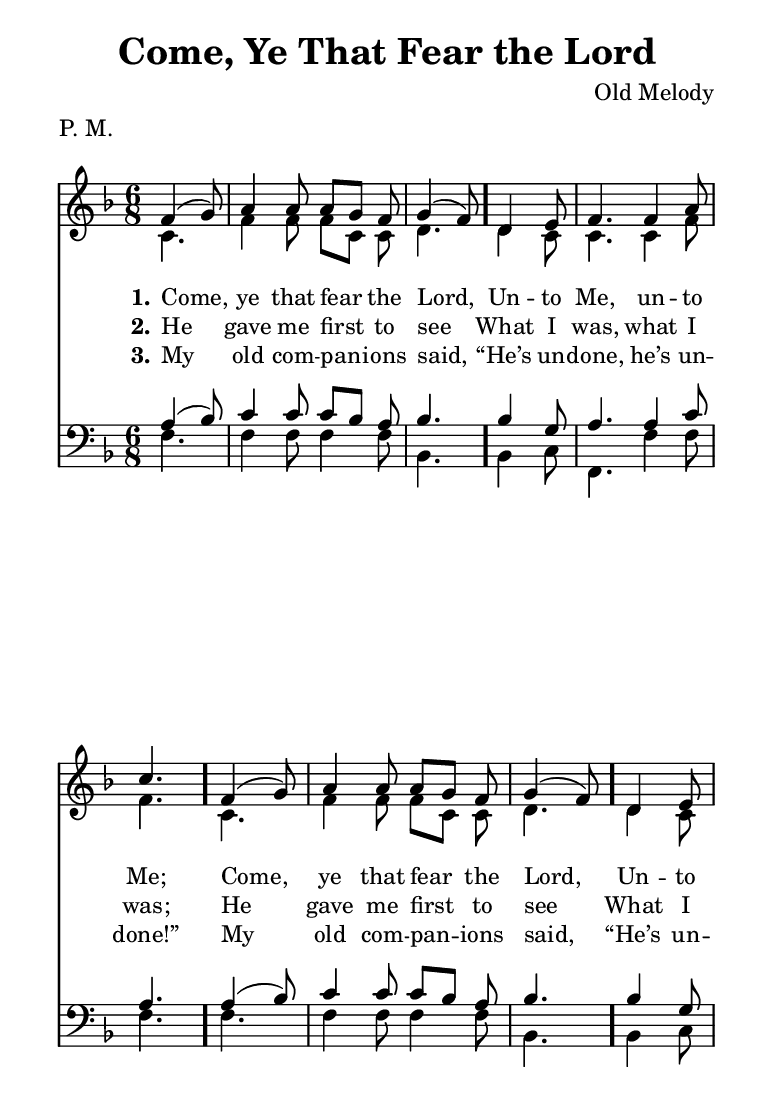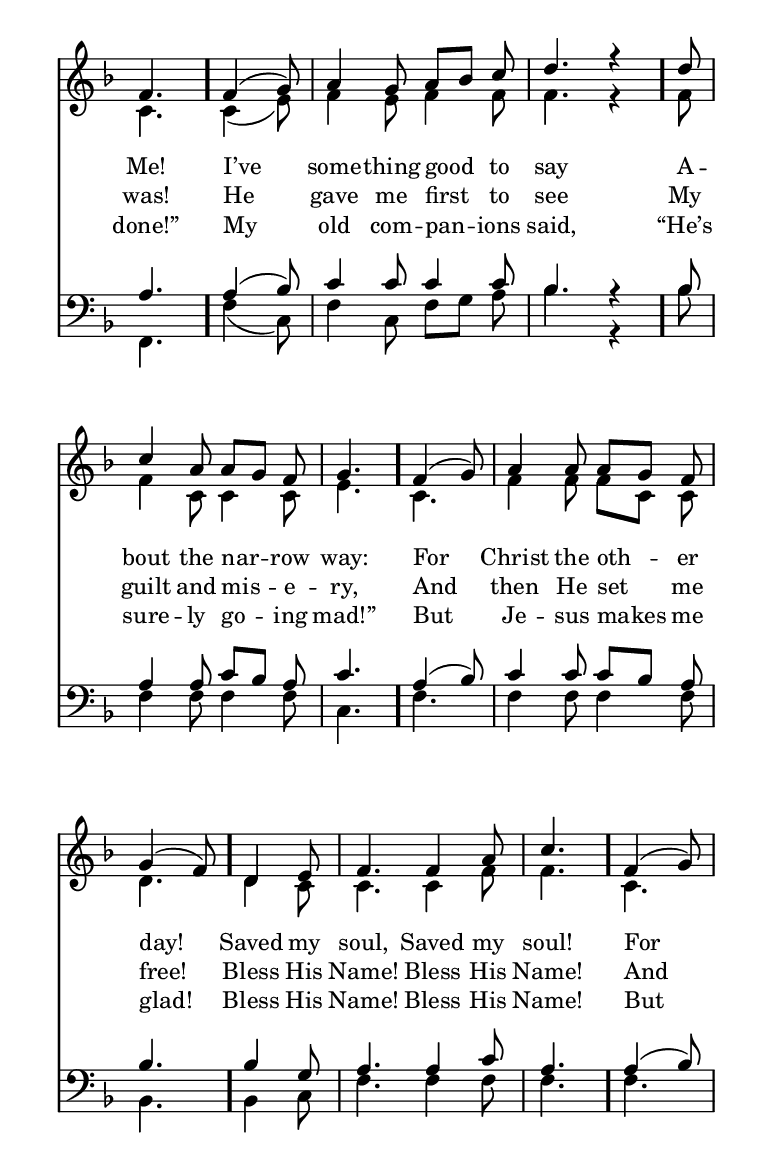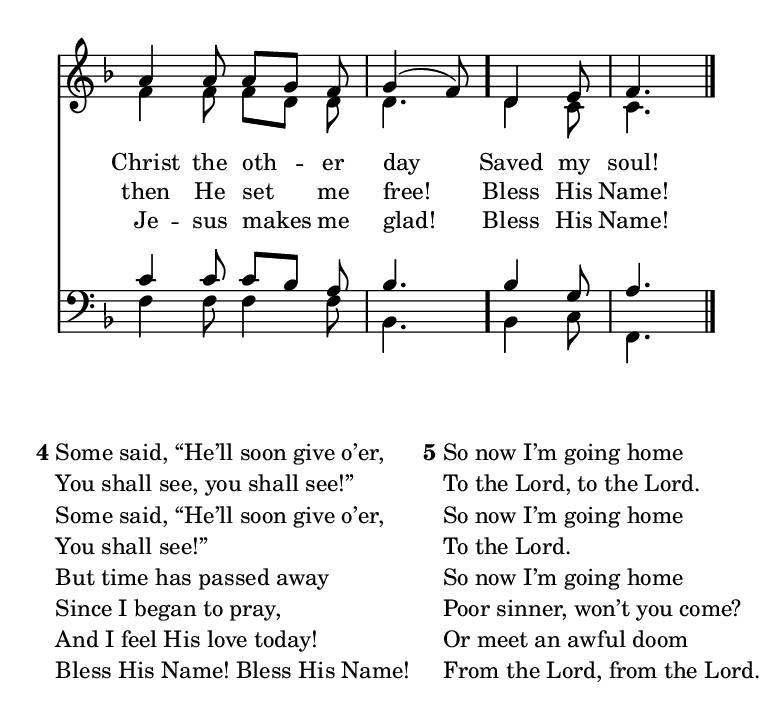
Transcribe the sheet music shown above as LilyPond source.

\include "common/global.ily"
\paper {
  \include "common/paper.ily"
  %ragged-bottom = ##t
  %ragged-last-bottom = ##t
  %systems-per-page = ##f
  %page-count = ##f
}

\header{
  hymnnumber = "78"
  title = "Come, Ye That Fear the Lord"
  tunename = "Lorneville"
  meter = "P. M."
  %poet = ""
  composer = "Old Melody"
  %copyright = ""
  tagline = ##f
}

% for fermata in MIDI
ta = { \tempo 4=100 }
tb = { \tempo 4=50  }

patternAA = { c4( c8) | c4 c8 c8[ c8] c8 | c4( c8) }
patternAB = { c4.     | c4 c8 c8[ c8] c8 | c4.     }
patternAC = { c4( c8) | c4 c8 c8[ c8] c8 | c4.     }
patternAD = { c4.     | c4 c8 c4      c8 | c4.     }

patternBA = { c4 c8 c4. }

patternCA = { \patternBA }

patternDA = { c4( c8) | c4 c8 c8[ c8] c8 | c4. c4 }
patternDB = { c4( c8) | c4 c8 c4      c8 | c4. c4 }

patternEA = { c8 | c4 c8 c8[ c8] c8 | c4. }
patternEB = { c8 | c4 c8 c4      c8 | c4. }

global = {
  \include "common/overrides.ily"
  \override Staff.TimeSignature.style = #'()
  \time 6/8
  \override Score.MetronomeMark.transparent = ##t % hide all fermata changes too
  \ta
  \key f \major
  \partial 4.
  \autoBeamOff
}

notesSoprano = {
\global
\relative c' {

  \changePitch \patternAA { f g | a a a g f | g f }
  \changePitch \patternBA { d e | f f a | c }
  \changePitch \patternAA { f, g a a a g f | g f }
  \changePitch \patternCA { d e f }

  \changePitch \patternDA { f g | a g a bes c | d r }
  \changePitch \patternEA { d | c a a g f | g }
  \changePitch \patternAA { f g | a a a g f | g f }
  \changePitch \patternCA { d e f }
  \changePitch \patternCA { f a | c }

  \changePitch \patternAA { f, g | a a a g f | g f }
  \changePitch \patternCA { d e | f }

  \bar "|."

}
}

notesAlto = {
\global
\relative e' {

  \changePitch \patternAB { c | f f f c c | d }
  \changePitch \patternBA { d c | c c f | f }
  \changePitch \patternAB { c | f f f c c | d }
  \changePitch \patternCA { d c | c }

  \changePitch \patternDB { c e | f e f f | f r }
  \changePitch \patternEB { f | f c c c | e }
  \changePitch \patternAB { c | f f f c c | d }
  \changePitch \patternCA { d c c }
  \changePitch \patternCA { c f | f }

  \changePitch \patternAB { c | f f f d d | d }
  \changePitch \patternCA { d c | c }

}
}

notesTenor = {
\global
\relative a {

  \changePitch \patternAC { a bes | c c c bes a | bes }
  \changePitch \patternBA { bes g | a a c | a }
  \changePitch \patternAC { a bes | c c c bes a | bes }
  \changePitch \patternCA { bes g | a }

  \changePitch \patternDB { a bes | c c c c | bes r }
  \changePitch \patternEA { bes | a a c bes a | c }
  \changePitch \patternAC { a bes | c c c bes a | bes }
  \changePitch \patternCA { bes g | a}
  \changePitch \patternCA { a c | a }

  \changePitch \patternAC { a bes | c c c bes a | bes }
  \changePitch \patternCA { bes g | a }

}
}

notesBass = {
\global
\relative f {

  \changePitch \patternAD { f | f f f f | bes, }
  \changePitch \patternBA { bes c | f, f' f | f }
  \changePitch \patternAD { f | f f f f | bes, }
  \changePitch \patternCA { bes c | f, }

  \changePitch \patternDA { f' c | f c f g a | bes r }
  \changePitch \patternEB { bes | f f f f | c }
  \changePitch \patternAD { f | f f f f | bes, }
  \changePitch \patternCA { bes c | f }
  \changePitch \patternCA { f f | f }

  \changePitch \patternAD { f | f f f f | bes, }
  \changePitch \patternCA { bes c | f, }

}
}

wordsA = \lyricmode {
\set stanza = "1."

Come, ye that fear the Lord, \bar "."
Un -- to Me, un -- to Me; \bar "."
Come, ye that fear the Lord, \bar "."
Un -- to Me! \bar "."
I’ve some -- thing good to say \bar "."
A -- bout the nar -- row way: \bar "."
For Christ the oth -- er day! \bar "."
Saved my soul, Saved my soul! \bar "."
For Christ the oth -- er day \bar "."
Saved my soul! \bar "."

}

wordsB = \lyricmode {
\set stanza = "2."

He gave me first to see
What I was, what I was;
He gave me first to see
What I was!
He gave me first to see
My guilt and mis -- e -- ry,
And then He set me free!
Bless His Name! Bless His Name!
And then He set me free!
Bless His Name!

}

wordsC = \lyricmode {
\set stanza = "3."

My old com -- pan -- ions said,
“He’s un -- done, he’s un -- done!”
My old com -- pan -- ions said,
“He’s un -- done!”
My old com -- pan -- ions said,
“He’s sure -- ly go -- ing mad!”
But Je -- sus makes me glad!
Bless His Name! Bless His Name!
But Je -- sus makes me glad!
Bless His Name!

}

wordsD = \markuplist {

\line { Some said, “He’ll soon give o’er, }
\line { You shall see, you shall see!” }
\line { Some said, “He’ll soon give o’er, }
\line { You shall see!” }
\line { But time has passed away }
\line { Since I began to pray, }
\line { And I feel His love today! }
\line { Bless His Name! Bless His Name! }

}

wordsE = \markuplist {

\line { So now I’m going home }
\line { To the Lord, to the Lord. }
\line { So now I’m going home }
\line { To the Lord. }
\line { So now I’m going home }
\line { Poor sinner, won’t you come? }
\line { Or meet an awful doom }
\line { From the Lord, from the Lord. }

}

\score {
  \context ChoirStaff <<
    \context Staff = upper <<
      \set ChoirStaff.systemStartDelimiter = #'SystemStartBar
      \context Voice  = sopranos { \voiceOne << \notesSoprano >> }
      \context Voice  = altos { \voiceTwo << \notesAlto >> }
      \context Lyrics = one   \lyricsto sopranos \wordsA
      \context Lyrics = two   \lyricsto sopranos \wordsB
      \context Lyrics = three \lyricsto sopranos \wordsC
    >>
    \context Staff = men <<
      \clef bass
      \context Voice  = tenors { \voiceOne << \notesTenor >> }
      \context Voice  = basses { \voiceTwo << \notesBass >> }
    >>
  >>
  \layout {
    \include "common/layout.ily"
  }
  \midi{
    \include "common/midi.ily"
  }
}

\noPageBreak

\markup { \fill-line { %\column {
  \hspace #0.1
  \line{ \bold 4 \column { \wordsD } } %\combine \null \vspace #0.4
  \hspace #0.1
  \line{ \bold 5 \column { \wordsE } } %\combine \null \vspace #0.4
  \hspace #0.1
} } %}

\version "2.18.0"  % necessary for upgrading to future LilyPond versions.

% vi:set et ts=2 sw=2 ai nocindent syntax=lilypond
